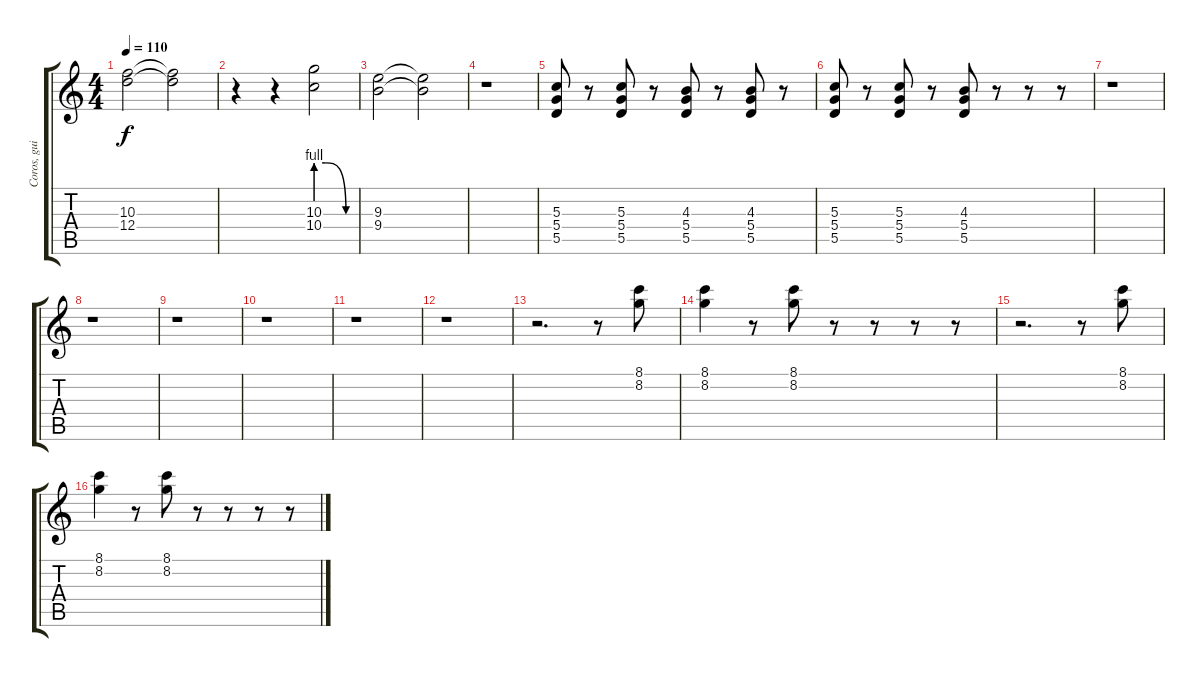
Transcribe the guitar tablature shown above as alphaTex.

\track ("Coros, guitarra 2, efectos y solo de arm" "Coros, gui") {instrument distortionguitar}
\staff {score tabs}
\tuning (E4 B3 G3 D3 A2 E2) {hide}
\ts (4 4)
\tempo 110
\clef g2
\ks c
(10.3 12.4).2{dy f} (10.3{t} 12.4{t}).2 |
r.4 r.4 (10.3{be (custom 0 4 15 4 46 0 60 0)} 10.4).2 |
(9.3 9.4).2 (9.3{t} 9.4{t}).2 |
r.1 |
(5.3 5.4 5.5).8{volume 14 instrument stringensemble1} r.8 (5.3 5.4 5.5).8 r.8 (4.3 5.4 5.5).8 r.8 (4.3 5.4 5.5).8 r.8 |
(5.3 5.4 5.5).8 r.8 (5.3 5.4 5.5).8 r.8 (4.3 5.4 5.5).8 r.8 r.8 r.8 |
r.1 |
r.1 |
r.1 |
r.1 |
r.1 |
r.1 |
r.2{d volume 8 balance 9 instrument distortionguitar} r.8 (8.1 8.2).8 |
(8.1 8.2).4 r.8 (8.1 8.2).8 r.8 r.8 r.8 r.8 |
r.2{d} r.8 (8.1 8.2).8 |
(8.1 8.2).4 r.8 (8.1 8.2).8 r.8 r.8 r.8 r.8
